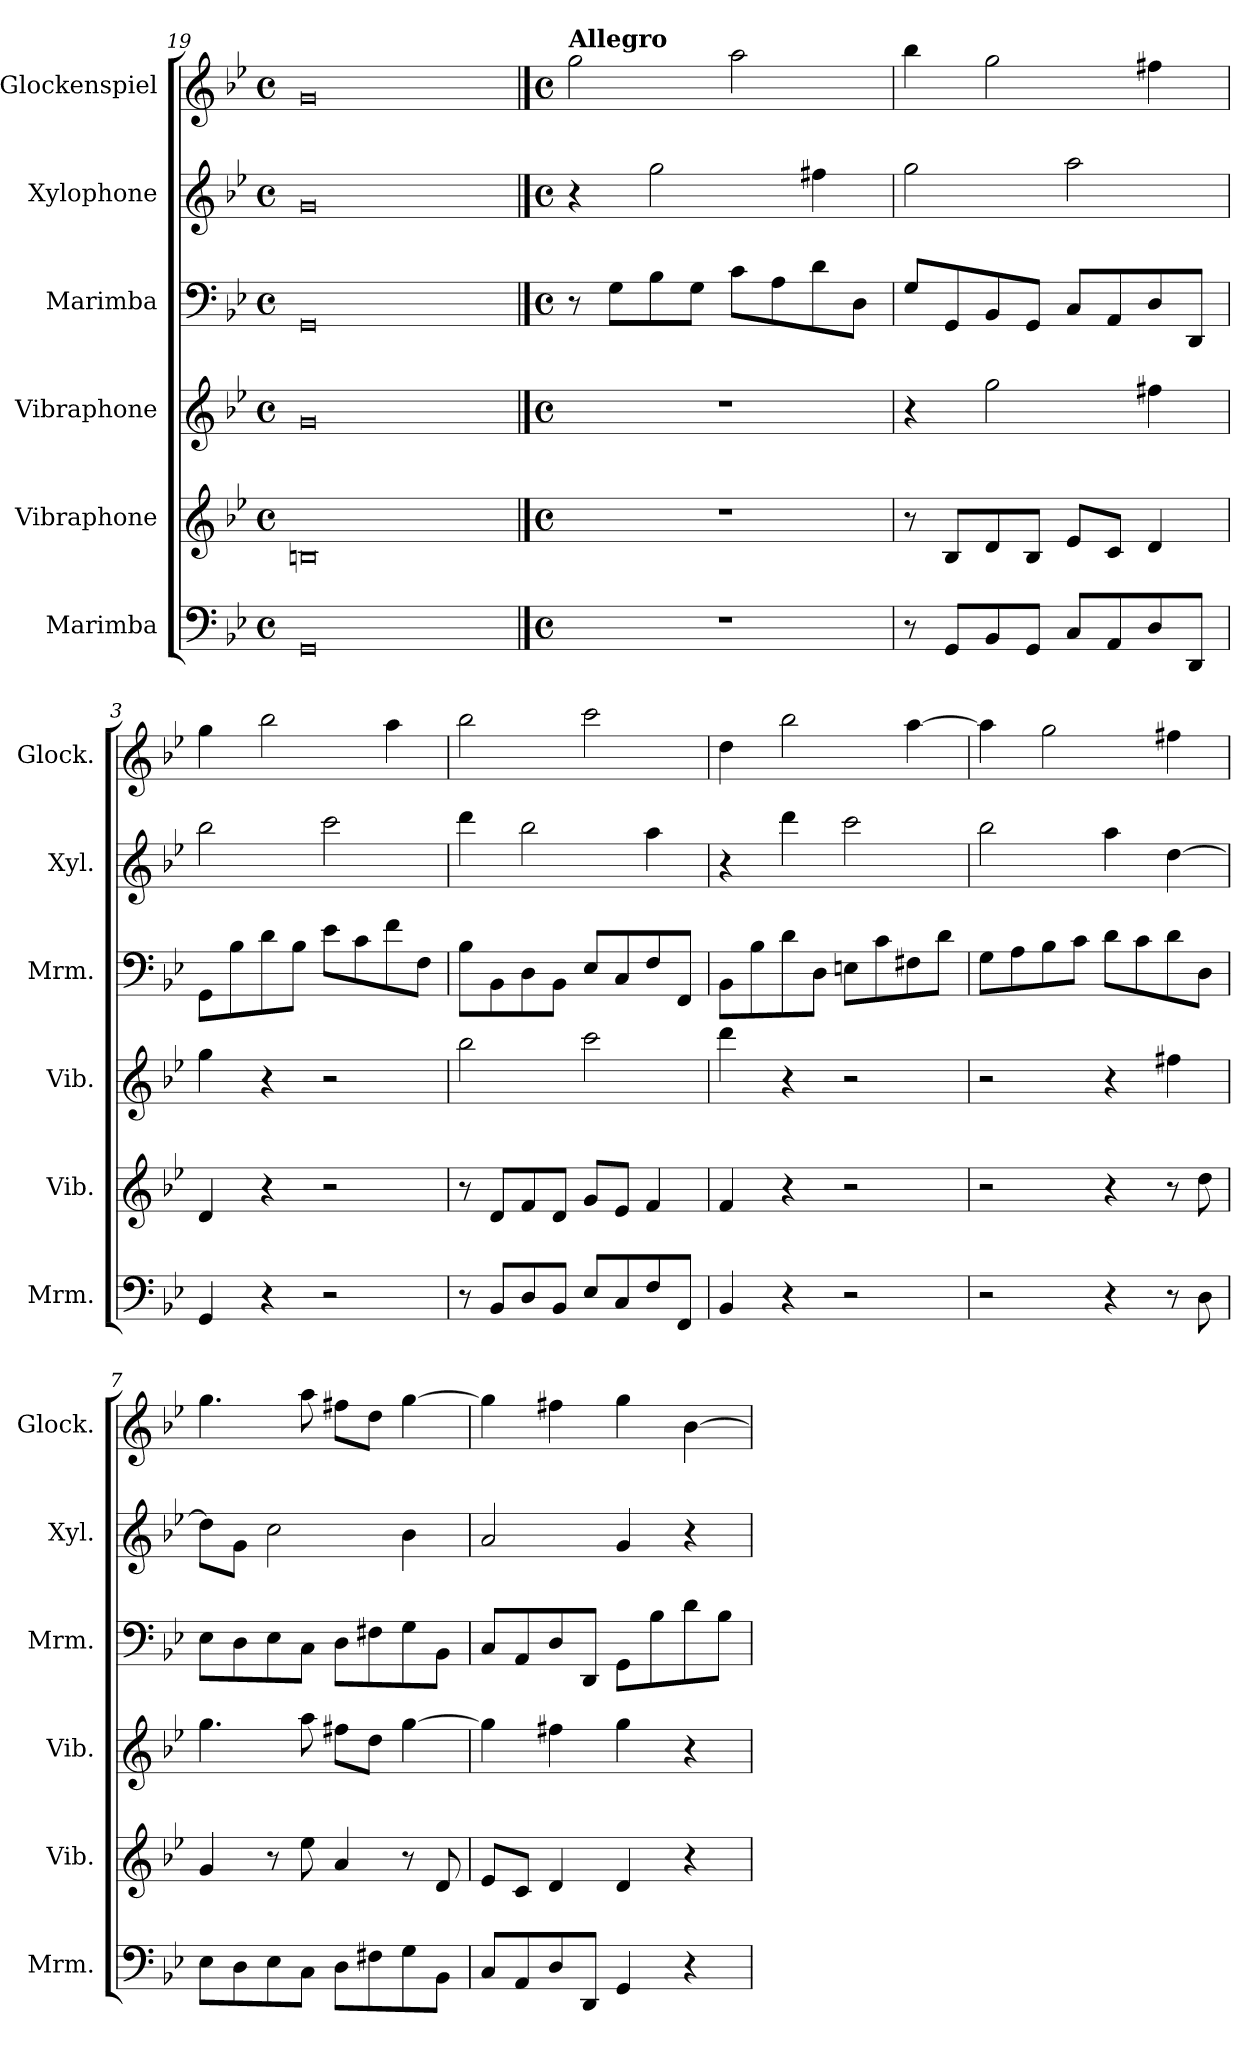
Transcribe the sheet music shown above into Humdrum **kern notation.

**kern	**kern	**kern	**kern	**kern	**kern
*part6	*part5	*part4	*part3	*part2	*part1
*staff6	*staff5	*staff4	*staff3	*staff2	*staff1
*I"Marimba	*I"Vibraphone	*I"Vibraphone	*I"Marimba	*I"Xylophone	*I"Glockenspiel
*I'Mrm.	*I'Vib.	*I'Vib.	*I'Mrm.	*I'Xyl.	*I'Glock.
*clefF4	*clefG2	*clefG2	*clefF4	*clefG2	*clefG2
*	*	*	*	*ITrd-7c-12	*ITrd-14c-24
*k[b-e-]	*k[b-e-]	*k[b-e-]	*k[b-e-]	*k[b-e-]	*k[b-e-]
*M4/2	*M4/2	*M4/2	*M4/2	*M4/2	*M4/2
*met(c)	*met(c)	*met(c)	*met(c)	*met(c)	*met(c)
=19	=19	=19	=19	=19	=19
0GG	0Bn	0g	0GG	0gg	0ggg
!!LO:LB:g=z
==1	==1	==1	==1	==1	==1
*M4/4	*M4/4	*M4/4	*M4/4	*M4/4	*M4/4
*met(c)	*met(c)	*met(c)	*met(c)	*met(c)	*met(c)
!	!	!	!	!	!LO:TX:a:B:t=Allegro
1r	1r	1r	8r	4r	2gggg\
.	.	.	8G\L	.	.
.	.	.	8B-\	2ggg\	.
.	.	.	8G\J	.	.
.	.	.	8c\L	.	2aaaa\
.	.	.	8A\	.	.
.	.	.	8d\	4fff#X\	.
.	.	.	8D\J	.	.
=2	=2	=2	=2	=2	=2
8r	8r	4r	8G/L	2ggg\	4bbbb-\
8GG/L	8B-/L	.	8GG/	.	.
8BB-/	8d/	2gg\	8BB-/	.	2gggg\
8GG/J	8B-/J	.	8GG/J	.	.
8C/L	8e-/L	.	8C/L	2aaa\	.
8AA/	8c/J	.	8AA/	.	.
8D/	4d/	4ff#X\	8D/	.	4ffff#X\
8DD/J	.	.	8DD/J	.	.
=3	=3	=3	=3	=3	=3
4GG/	4d/	4gg\	8GG\L	2bbb-\	4gggg\
.	.	.	8B-\	.	.
4r	4r	4r	8d\	.	2bbbb-\
.	.	.	8B-\J	.	.
2r	2r	2r	8e-\L	2cccc\	.
.	.	.	8c\	.	.
.	.	.	8f\	.	4aaaa\
.	.	.	8F\J	.	.
=4	=4	=4	=4	=4	=4
8r	8r	2bb-\	8B-\L	4dddd\	2bbbb-\
8BB-/L	8d/L	.	8BB-\	.	.
8D/	8f/	.	8D\	2bbb-\	.
8BB-/J	8d/J	.	8BB-\J	.	.
8E-/L	8g/L	2ccc\	8E-/L	.	2ccccc\
8C/	8e-/J	.	8C/	.	.
8F/	4f/	.	8F/	4aaa\	.
8FF/J	.	.	8FF/J	.	.
=5	=5	=5	=5	=5	=5
4BB-/	4f/	4ddd\	8BB-\L	4r	4dddd\
.	.	.	8B-\	.	.
4r	4r	4r	8d\	4dddd\	2bbbb-\
.	.	.	8D\J	.	.
2r	2r	2r	8En\L	2cccc\	.
.	.	.	8c\	.	.
.	.	.	8F#X\	.	[4aaaa\
.	.	.	8d\J	.	.
=6	=6	=6	=6	=6	=6
2r	2r	2r	8G\L	2bbb-\	4aaaa\]
.	.	.	8A\	.	.
.	.	.	8B-\	.	2gggg\
.	.	.	8c\J	.	.
4r	4r	4r	8d\L	4aaa\	.
.	.	.	8c\	.	.
8r	8r	4ff#X\	8d\	[4ddd\	4ffff#X\
8D\	8dd\	.	8D\J	.	.
!!LO:PB:g=z
=7	=7	=7	=7	=7	=7
8E-\L	4g/	4.gg\	8E-\L	8ddd\L]	4.gggg\
8D\	.	.	8D\	8gg\J	.
8E-\	8r	.	8E-\	2ccc\	.
8C\J	8ee-\	8aa\	8C\J	.	8aaaa\
8D\L	4a/	8ff#X\L	8D\L	.	8ffff#X\L
8F#X\	.	8dd\J	8F#X\	.	8dddd\J
8G\	8r	[4gg\	8G\	4bb-\	[4gggg\
8BB-\J	8d/	.	8BB-\J	.	.
=8	=8	=8	=8	=8	=8
8C/L	8e-/L	4gg\]	8C/L	2aa/	4gggg\]
8AA/	8c/J	.	8AA/	.	.
8D/	4d/	4ff#X\	8D/	.	4ffff#X\
8DD/J	.	.	8DD/J	.	.
4GG/	4d/	4gg\	8GG\L	4gg/	4gggg\
.	.	.	8B-\	.	.
4r	4r	4r	8d\	4r	[4bbb-\
.	.	.	8B-\J	.	.
=	=	=	=	=	=
*-	*-	*-	*-	*-	*-
